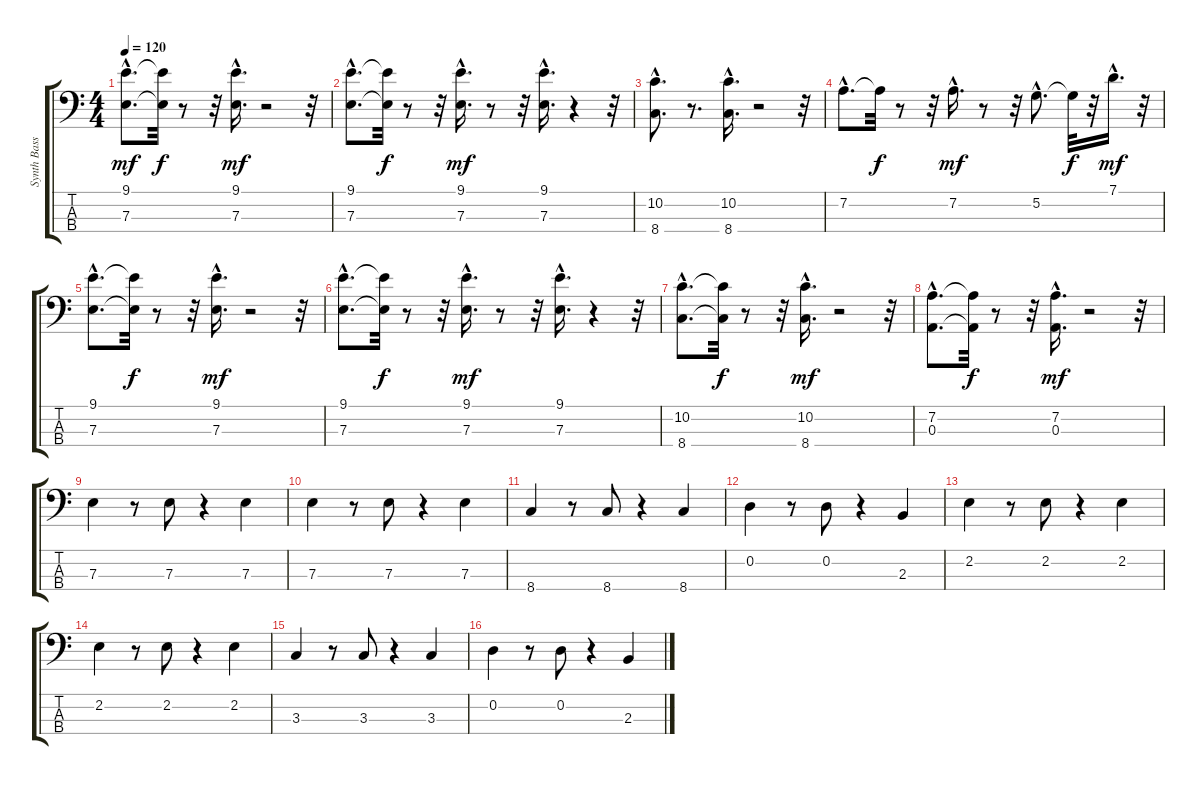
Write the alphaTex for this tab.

\track ("Synth Bass 2" "Synth Bass") {instrument synthbass2}
\staff {score tabs}
\tuning (G2 D2 A1 E1) {hide}
\ts (4 4)
\tempo 120
\clef f4
\ks c
(9.1{hac} 7.3{hac}).8{d dy mf instrument synthbass2} (9.1{t} 7.3{t}).32{dy f} r.8 r.32 (9.1{hac} 7.3{hac}).16{d dy mf} r.2 r.32 |
(9.1{hac} 7.3{hac}).8{d} (9.1{t} 7.3{t}).32{dy f} r.8 r.32 (9.1{hac} 7.3{hac}).16{d dy mf} r.8 r.32 (9.1{hac} 7.3{hac}).16{d} r.4 r.32 |
(10.2{hac} 8.4{hac}).8{d} r.8{d} (10.2{hac} 8.4{hac}).16{d} r.2 r.32 |
7.2{hac}.8{d} 7.2{t}.32{dy f} r.8 r.32 7.2{hac}.16{d dy mf} r.8 r.32 5.2{hac}.8{d} 5.2{t}.32{dy f} r.32 7.1{hac}.16{d dy mf} r.32 |
(9.1{hac} 7.3{hac}).8{d} (9.1{t} 7.3{t}).32{dy f} r.8 r.32 (9.1{hac} 7.3{hac}).16{d dy mf} r.2 r.32 |
(9.1{hac} 7.3{hac}).8{d} (9.1{t} 7.3{t}).32{dy f} r.8 r.32 (9.1{hac} 7.3{hac}).16{d dy mf} r.8 r.32 (9.1{hac} 7.3{hac}).16{d} r.4 r.32 |
(10.2{hac} 8.4{hac}).8{d} (10.2{t} 8.4{t}).32{dy f} r.8 r.32 (10.2{hac} 8.4{hac}).16{d dy mf} r.2 r.32 |
(7.2{hac} 0.3{hac}).8{d} (7.2{t} 0.3{t}).32{dy f} r.8 r.32 (7.2{hac} 0.3{hac}).16{d dy mf} r.2 r.32 |
7.3.4 r.8 7.3.8 r.4 7.3.4 |
7.3.4 r.8 7.3.8 r.4 7.3.4 |
8.4.4 r.8 8.4.8 r.4 8.4.4 |
0.2.4 r.8 0.2.8 r.4 2.3.4 |
2.2.4 r.8 2.2.8 r.4 2.2.4 |
2.2.4 r.8 2.2.8 r.4 2.2.4 |
3.3.4 r.8 3.3.8 r.4 3.3.4 |
0.2.4 r.8 0.2.8 r.4 2.3.4
